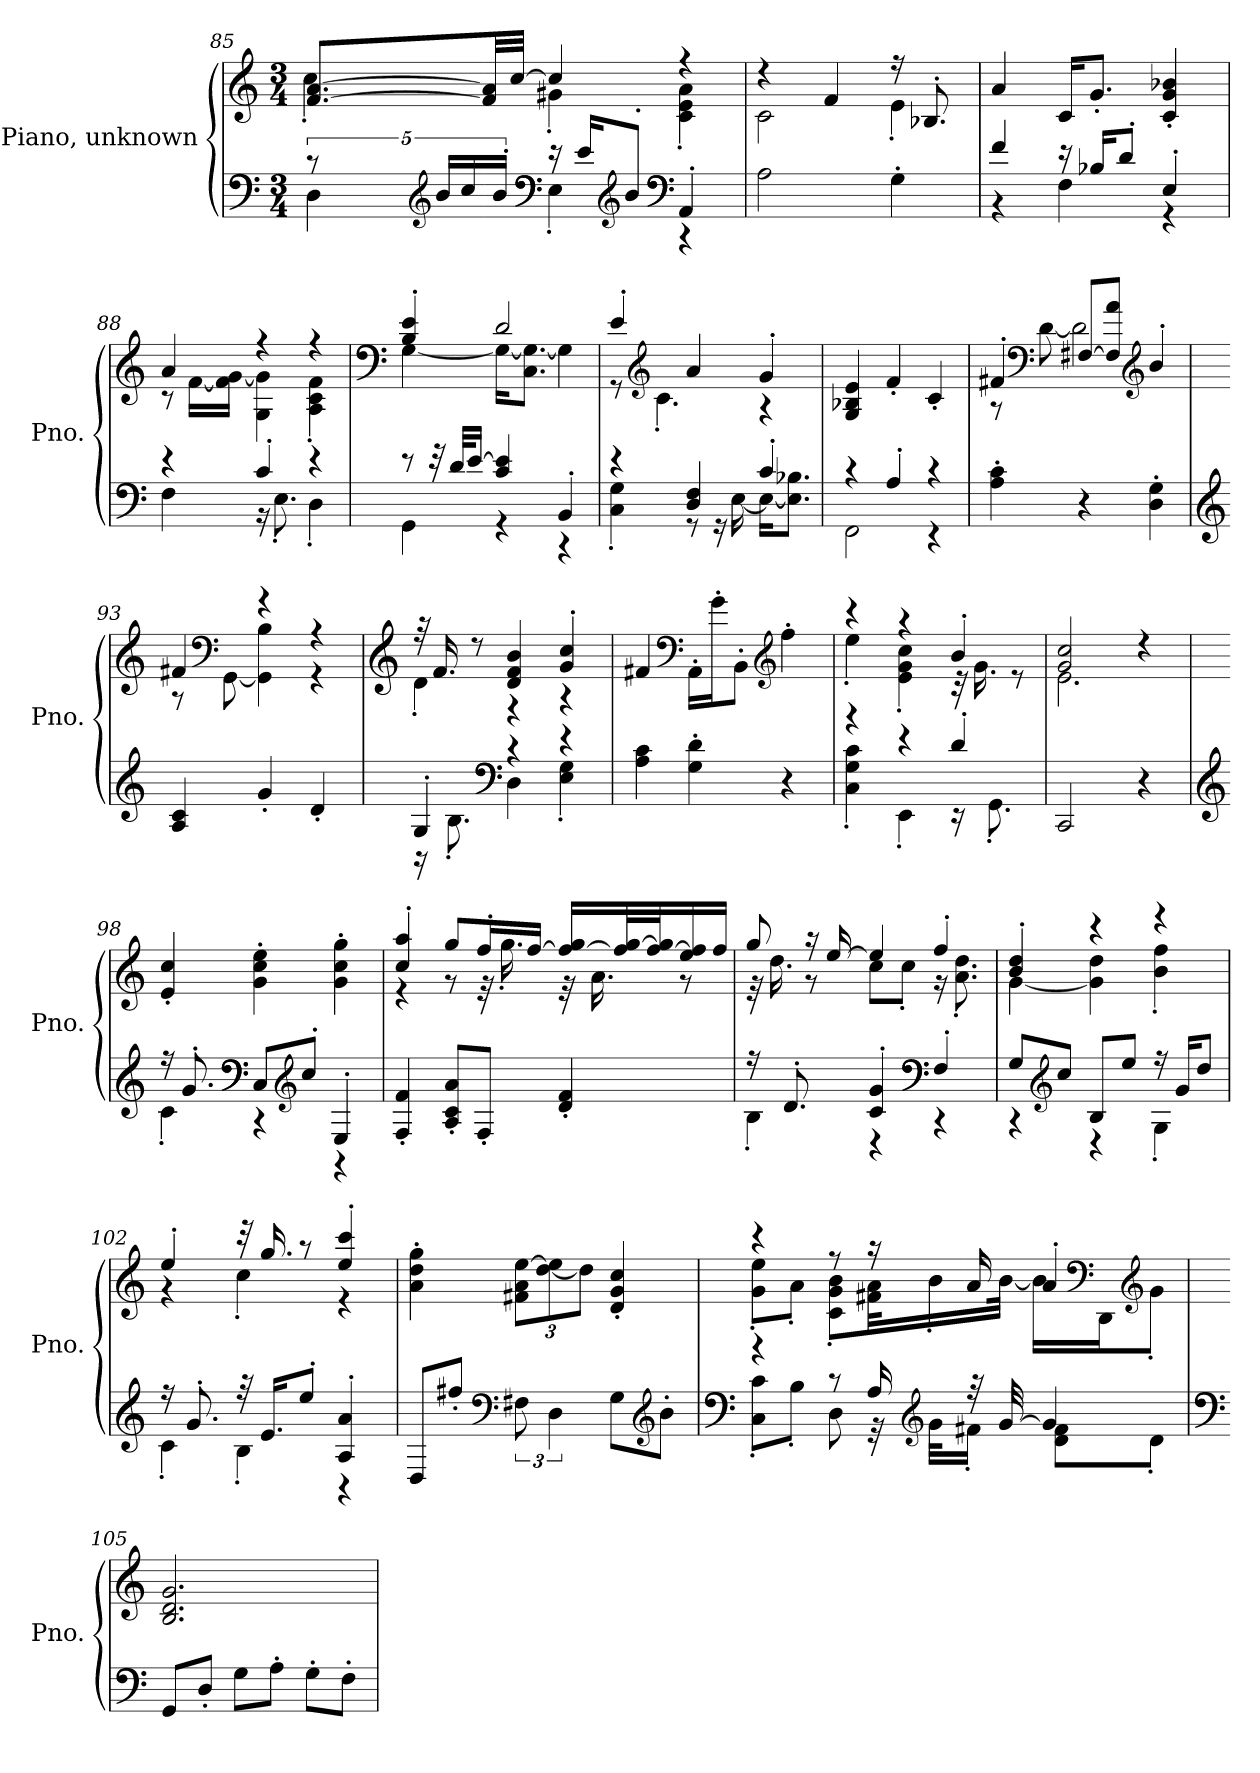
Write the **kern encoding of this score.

**kern	**kern
*part1	*part1
*staff2	*staff1
*I"Piano, unknown	*
*I'Pno.	*
*clefF4	*clefG2
*k[]	*k[]
*M3/4	*M3/4
=85	=85
*^	*^
10r	4D\	[8.f/ [8.a/L	4cc'\
*clefG2	*	*	*
20b/LL	.	.	.
20cc/	.	.	.
.	.	32f/] 32a/]LL	.
20b'/JJ	.	.	.
.	.	[32cc/JJJ	.
*clefF4	*	*	*
16r	4E'\	4cc/]	4g#X'\
16e/KL	.	.	.
*clefG2	*	*	*
8b'/J	.	.	.
*clefF4	*	*	*
4AA'/	4r	4r	4c\' 4e\' 4a\'
*v	*v	*	*
=86	=86	=86
2A\	4r	2c\
.	4f/	.
4G'\	16r	4e'\
.	8.B-X'/	.
*	*v	*v
!!LO:LB:g=z
=87	=87
*^	*
4f/	4r	4a/
16r	4F\	16c/KL
16B-X/KL	.	8.g'/J
8d'/J	.	.
4E'/	4r	4c/' 4g/' 4b-X/'
=88	=88	=88
*	*	*^
4r	4F\	4a/	8r
.	.	.	[16f\LL
.	.	.	16f\] [16g\JJ
4c'/	16r	4r	4G\ 4g\]
.	8.E'\	.	.
4r	4D'\	4r	4A\' 4c\' 4f\'
=89	=89	=89	=89
*	*	*clefF4	*
8r	4GG\	4B/' 4e/'	[4G\
32r	.	.	.
32d/KLL	.	.	.
[16e/JJ	.	.	.
4c/ 4e/]	4r	2d/	16G\KL_
.	.	.	8.C\ 8.G\_J
4BB'/	4r	.	4G\]
=90	=90	=90	=90
4r	4C\' 4G\'	4e'/	8r
*	*	*clefG2	*
.	.	.	4.c'\
4D/ 4F/	8r	4a/	.
.	16r	.	.
.	[16E\	.	.
4c'/	16E\KL_	4g'/	4r
.	8.E\] 8.B-X\J	.	.
*	*	*v	*v
=91	=91	=91
4r	2FF\	4G/ 4B-X/ 4e/
4A'/	.	4f'/
4r	4r	4c'/
*v	*v	*
!!LO:LB:g=z
=92	=92
*	*^
4A\' 4c\'	4f#X'/	8r
*	*clefF4	*
.	.	[8d\
4r	[8F#X/L	2d\]
.	8F#/] 8a/J	.
*	*clefG2	*
4D\' 4G\'	4b'/	.
=93	=93	=93
*clefG2	*	*
4A/ 4c/	4f#X/	8r
*	*clefF4	*
.	.	[8GG\
4g'/	4r	4GG\] 4B\
4d'/	4r	4r
=94	=94	=94
*	*clefG2	*
*^	*	*
4G'/	16r	32r	4d'\
.	.	16.f/	.
.	8.B'\	.	.
.	.	8r	.
*clefF4	*	*	*
4r	4D\	4d/ 4f/ 4b/	4r
4r	4E\' 4G\'	4g/' 4cc/'	4r
*v	*v	*	*
*	*v	*v
=95	=95
4A\ 4c\	4f#X/
*	*clefF4
4G\' 4d\'	16AA'\LL
.	16g'\J
.	8BB'\J
*	*clefG2
4r	4ff'\
=96	=96
*^	*^
4r	4C\' 4G\' 4c\'	4r	4ee'\
4r	4EE'\	4r	4e\' 4g\' 4cc\'
4d'/	16r	4b'/	32r
.	.	.	16.g\
.	8.GG'\	.	.
.	.	.	8r
*v	*v	*	*
!!LO:PB:g=z	!!
=97	=97	=97
2CC/	2g/ 2cc/	2.e\
4r	4r	.
*	*v	*v
=98	=98
*clefG2	*
*^	*
16r	4c'\	4e/' 4cc/'
8.g'/	.	.
*clefF4	*	*
8C/L	4r	4g\' 4cc\' 4ee\'
*clefG2	*	*
8cc'/J	.	.
4E'/	4r	4g\' 4cc\' 4gg\'
*v	*v	*
=99	=99
*	*^
4F/' 4f/'	4cc/' 4aa/'	4r
8A/' 8c/' 8a/'L	8gg/L	8r
8F'/J	16ff'/L	32r
.	.	16.gg'\
.	[16ff/JJ	.
4d/' 4f/'	16ff/_ 16gg/LL	32r
.	.	16.a\
.	32ff/] [32gg/L	.
.	[32ff/ 32gg/]J	.
.	16ee/ 16ff/]	8r
.	16ff/JJ	.
=100	=100	=100
*^	*	*
16r	4B'\	8gg/	32r
.	.	.	16.dd\
8.d'/	.	.	.
.	.	16r	8r
.	.	[16ee/	.
4c/' 4g/'	4r	4ee/]	8cc\L
.	.	.	8cc'\J
*clefF4	*	*	*
4F'/	4r	4ff'/	16r
.	.	.	8.a\' 8.dd\'
!!LO:LB:g=z	!!
=101	=101	=101	=101
8G/L	4r	4b/' 4dd/'	[4g\
*clefG2	*	*	*
8cc/J	.	.	.
8B/L	4r	4r	4g\] 4dd\
8ee/J	.	.	.
16r	4G'\	4r	4b\' 4ff\'
16g/KL	.	.	.
8dd/J	.	.	.
=102	=102	=102	=102
16r	4c'\	4ee'/	4r
8.g'/	.	.	.
32r	4B'\	32r	4cc'\
16.e/KL	.	16.gg/	.
8ee'/J	.	8r	.
4A/' 4a/'	4r	4ee/' 4ccc/'	4r
*v	*v	*	*
*	*v	*v
=103	=103
8D/L	4a\' 4dd\' 4gg\'
8ff#X'/J	.
*clefF4	*
*	*Xbrackettup
12F#X\	12f#X\ 12a\ [12ee\L
6D\	[12dd\ 12ee\]
.	12dd\J]
8G\L	4d/' 4g/' 4cc/'
*clefG2	*
8b'\J	.
!!LO:LB:g=z
=104	=104
*clefF4	*
*^	*^
4r	8C\' 8c\'L	4r	8g\' 8ee\'L
.	8B'\J	.	8a'\J
8r	8D\	8r	8c\' 8g\' 8b\'L
16A/	32r	16r	32f#X\ 32a\KL
*clefG2	*	*	*
.	32g\KLL	.	16b'\
32r	16f#X'\JJ	16a/	.
[32g/	.	.	[32b\JJk
4g/]	8d\ 8f#\L	4a'/	16b\LL]
*	*	*clefF4	*
.	.	.	16DD\J
*	*	*clefG2	*
.	8d'\J	.	8g'\J
*v	*v	*	*
*	*v	*v
=105	=105
*clefF4	*
8GG/L	2.B/ 2.d/ 2.g/
8D'/J	.
8G\L	.
8A'\J	.
8G'\L	.
8F'\J	.
=	=
*-	*-
